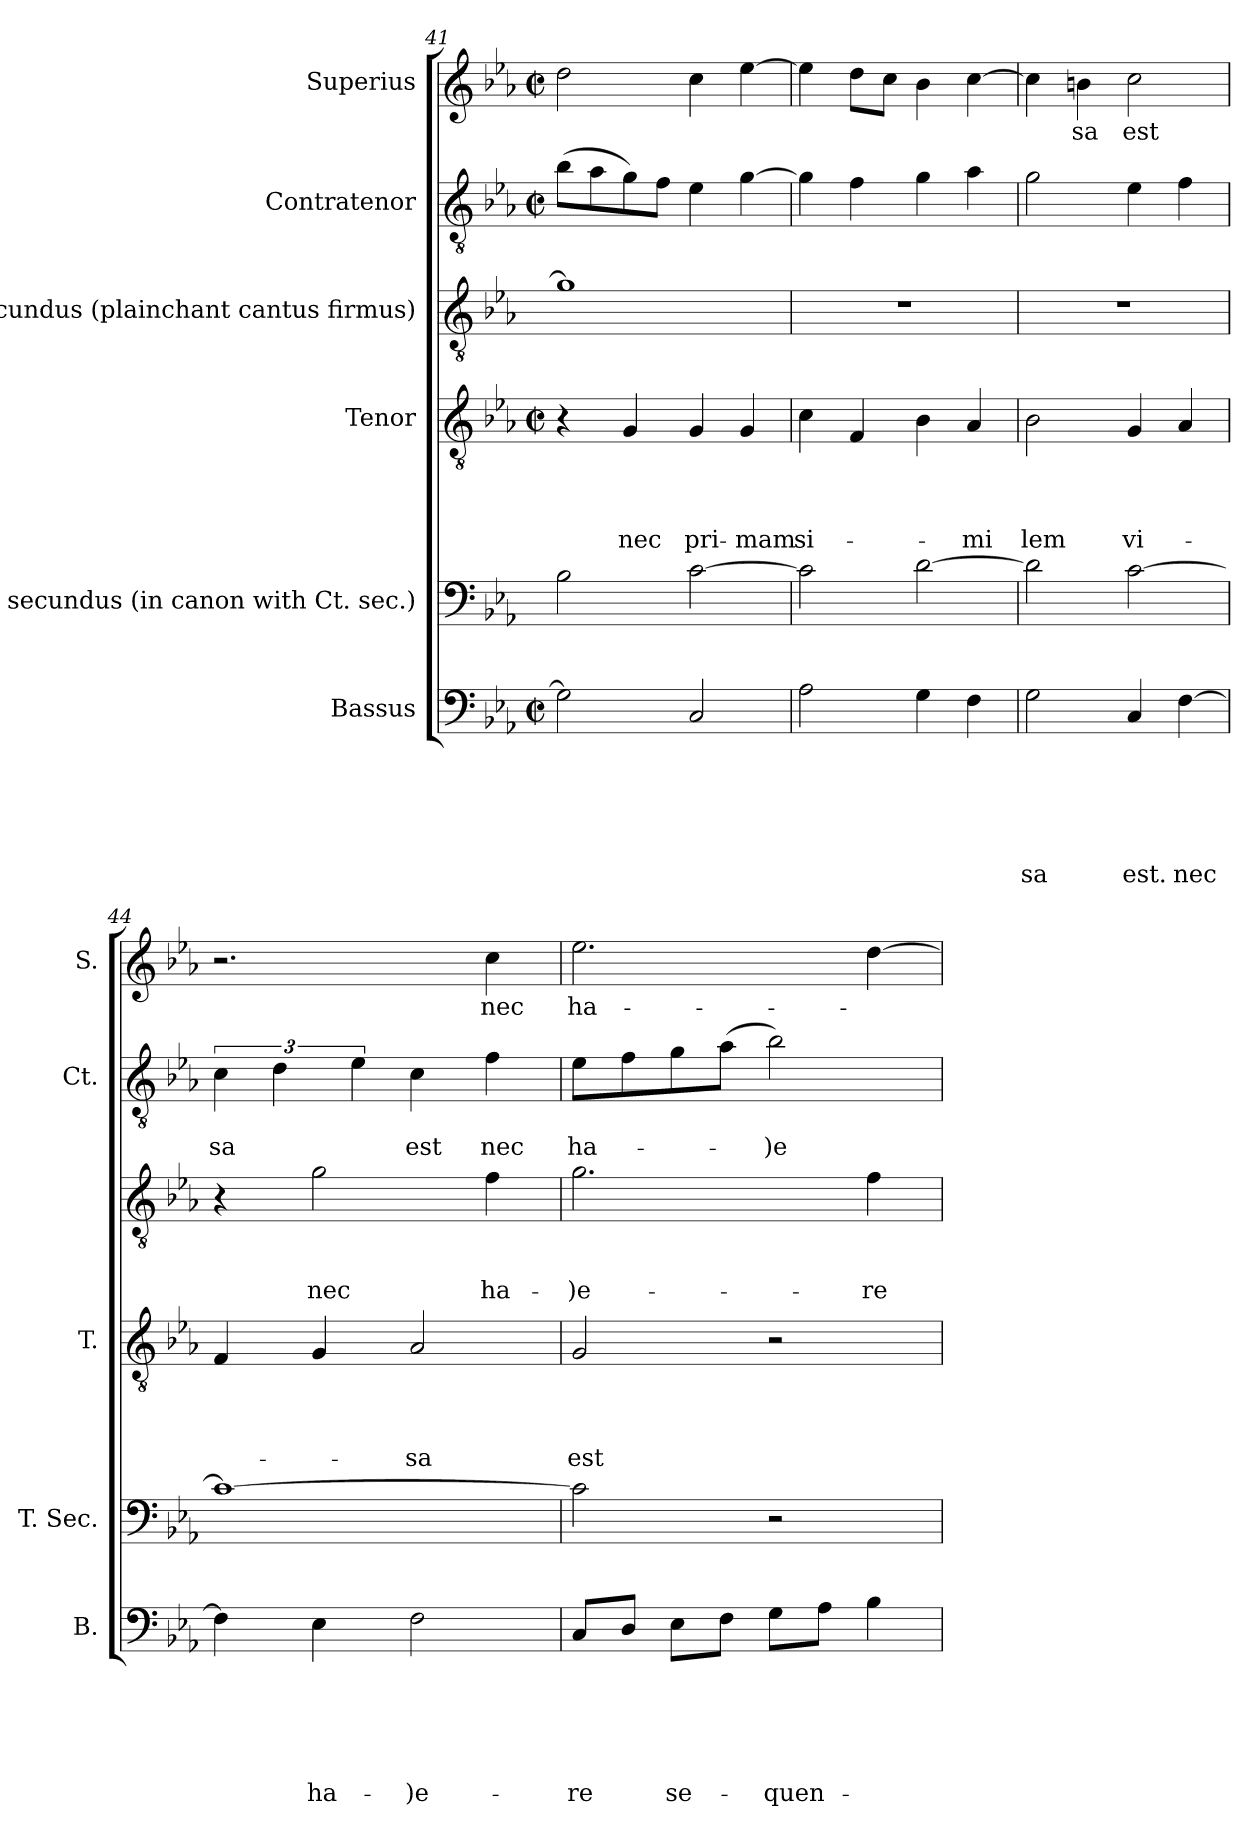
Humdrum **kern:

**kern	**text	**text	**text	**text	**text	**text	**kern	**text	**kern	**text	**text	**text	**text	**kern	**text	**text	**text	**kern	**text	**text	**kern	**text
*part6	*part6	*part6	*part6	*part6	*part6	*part6	*part5	*part5	*part4	*part4	*part4	*part4	*part4	*part3	*part3	*part3	*part3	*part2	*part2	*part2	*part1	*part1
*staff6	*staff6	*staff6	*staff6	*staff6	*staff6	*staff6	*staff5	*staff5	*staff4	*staff4	*staff4	*staff4	*staff4	*staff3	*staff3	*staff3	*staff3	*staff2	*staff2	*staff2	*staff1	*staff1
*I"Bassus	*	*	*	*	*	*	*I"Tenor secundus (in canon with Ct. sec.)	*	*I"Tenor	*	*	*	*	*I"secundus (plainchant cantus firmus)	*	*	*	*I"Contratenor	*	*	*I"Superius	*
*I'B.	*	*	*	*	*	*	*I'T. Sec.	*	*I'T.	*	*	*	*	*	*	*	*	*I'Ct.	*	*	*I'S.	*
!!LO:PB:g=z
*clefF4	*	*	*	*	*	*	*clefF4	*	*clefGv2	*	*	*	*	*clefGv2	*	*	*	*clefGv2	*	*	*clefG2	*
*k[b-e-a-]	*	*	*	*	*	*	*k[b-e-a-]	*	*k[b-e-a-]	*	*	*	*	*k[b-e-a-]	*	*	*	*k[b-e-a-]	*	*	*k[b-e-a-]	*
*E-:	*	*	*	*	*	*	*E-:	*	*E-:	*	*	*	*	*E-:	*	*	*	*E-:	*	*	*E-:	*
*M2/2	*	*	*	*	*	*	*	*	*M2/2	*	*	*	*	*	*	*	*	*M2/2	*	*	*M2/2	*
*met(c|)	*	*	*	*	*	*	*	*	*met(c|)	*	*	*	*	*	*	*	*	*met(c|)	*	*	*met(c|)	*
=41	=41	=41	=41	=41	=41	=41	=41	=41	=41	=41	=41	=41	=41	=41	=41	=41	=41	=41	=41	=41	=41	=41
2G\]	.	.	.	.	.	.	2B-\	.	4r	.	.	.	.	1g]	.	.	.	(<8b-\L	.	.	2dd\	.
.	.	.	.	.	.	.	.	.	.	.	.	.	.	.	.	.	.	8a-\	.	.	.	.
!	!	!	!	!	!	!	!	!	!	!	!	!	!LO:LY:b	!	!	!	!	!	!	!	!	!
.	.	.	.	.	.	.	.	.	4G/	.	.	.	nec	.	.	.	.	8g\)	.	.	.	.
.	.	.	.	.	.	.	.	.	.	.	.	.	.	.	.	.	.	8f\J	.	.	.	.
!	!	!	!	!	!	!	!	!	!	!	!	!	!LO:LY:b	!	!	!	!	!	!	!	!	!
2C/	.	.	.	.	.	.	[>2c\	.	4G/	.	.	.	pri-	.	.	.	.	4e-\	.	.	4cc\	.
!	!	!	!	!	!	!	!	!	!	!	!	!	!LO:LY:b	!	!	!	!	!	!	!	!	!
.	.	.	.	.	.	.	.	.	4G/	.	.	.	-mam	.	.	.	.	[>4g\	.	.	[>4ee-\	.
=42	=42	=42	=42	=42	=42	=42	=42	=42	=42	=42	=42	=42	=42	=42	=42	=42	=42	=42	=42	=42	=42	=42
!	!	!	!	!	!	!	!	!	!	!	!	!	!LO:LY:b	!	!	!	!	!	!	!	!	!
2A-\	.	.	.	.	.	.	2c\]	.	4c\	.	.	.	si-	1r	.	.	.	4g\]	.	.	4ee-\]	.
.	.	.	.	.	.	.	.	.	4F/	.	.	.	.	.	.	.	.	4f\	.	.	8dd\L	.
.	.	.	.	.	.	.	.	.	.	.	.	.	.	.	.	.	.	.	.	.	8cc\J	.
4G\	.	.	.	.	.	.	[>2d\	.	4B-\	.	.	.	.	.	.	.	.	4g\	.	.	4b-\	.
!	!	!	!	!	!	!	!	!	!	!	!	!	!LO:LY:b	!	!	!	!	!	!	!	!	!
4F\	.	.	.	.	.	.	.	.	4A-/	.	.	.	-mi	.	.	.	.	4a-\	.	.	[>4cc\	.
=43	=43	=43	=43	=43	=43	=43	=43	=43	=43	=43	=43	=43	=43	=43	=43	=43	=43	=43	=43	=43	=43	=43
!	!	!	!	!	!	!LO:LY:b	!	!	!	!	!	!	!LO:LY:b	!	!	!	!	!	!	!	!	!
2G\	.	.	.	.	.	-sa	2d\]	.	2B-\	.	.	.	lem	1r	.	.	.	2g\	.	.	4cc\]	.
!	!	!	!	!	!	!	!	!	!	!	!	!	!	!	!	!	!	!	!	!	!	!LO:LY:b
.	.	.	.	.	.	.	.	.	.	.	.	.	.	.	.	.	.	.	.	.	4bn\	-sa
!	!	!	!	!	!	!LO:LY:b	!	!	!	!	!	!	!LO:LY:b	!	!	!	!	!	!	!	!	!LO:LY:b
4C/	.	.	.	.	.	est.	[>2c\	.	4G/	.	.	.	vi-	.	.	.	.	4e-\	.	.	2cc\	est
!	!	!	!	!	!	!LO:LY:b	!	!	!	!	!	!	!	!	!	!	!	!	!	!	!	!
[>4F\	.	.	.	.	.	nec	.	.	4A-/	.	.	.	.	.	.	.	.	4f\	.	.	.	.
=44	=44	=44	=44	=44	=44	=44	=44	=44	=44	=44	=44	=44	=44	=44	=44	=44	=44	=44	=44	=44	=44	=44
!	!	!	!	!	!	!	!	!	!	!	!	!	!	!	!	!	!	!	!	!LO:LY:b	!	!
4F\]	.	.	.	.	.	.	1c_	.	4F/	.	.	.	.	4r	.	.	.	6c\	.	-sa	2.r	.
.	.	.	.	.	.	.	.	.	.	.	.	.	.	.	.	.	.	6d\	.	.	.	.
!	!	!	!	!	!	!LO:LY:b	!	!	!	!	!	!	!	!	!	!	!LO:LY:b	!	!	!	!	!
4E-\	.	.	.	.	.	ha-	.	.	4G/	.	.	.	.	2g\	.	.	nec	.	.	.	.	.
.	.	.	.	.	.	.	.	.	.	.	.	.	.	.	.	.	.	6e-\	.	.	.	.
!	!	!	!	!	!	!LO:LY:b	!	!	!	!	!	!	!LO:LY:b	!	!	!	!	!	!	!LO:LY:b	!	!
2F\	.	.	.	.	.	-)e-	.	.	2A-/	.	.	.	-sa	.	.	.	.	4c\	.	est	.	.
!	!	!	!	!	!	!	!	!	!	!	!	!	!	!	!	!	!LO:LY:b	!	!	!LO:LY:b	!	!LO:LY:b
.	.	.	.	.	.	.	.	.	.	.	.	.	.	4f\	.	.	ha-	4f\	.	nec	4cc\	nec
=45	=45	=45	=45	=45	=45	=45	=45	=45	=45	=45	=45	=45	=45	=45	=45	=45	=45	=45	=45	=45	=45	=45
!	!	!	!	!	!	!LO:LY:b	!	!	!	!	!	!	!LO:LY:b	!	!	!	!LO:LY:b	!	!	!LO:LY:b	!	!LO:LY:b
8C/L	.	.	.	.	.	-re	2c\]	.	2G/	.	.	.	est	2.g\	.	.	-)e-	8e-\L	.	ha-	2.ee-\	ha-
8D/J	.	.	.	.	.	.	.	.	.	.	.	.	.	.	.	.	.	8f\	.	.	.	.
!	!	!	!	!	!	!LO:LY:b	!	!	!	!	!	!	!	!	!	!	!	!	!	!	!	!
8E-\L	.	.	.	.	.	se-	.	.	.	.	.	.	.	.	.	.	.	8g\	.	.	.	.
8F\J	.	.	.	.	.	.	.	.	.	.	.	.	.	.	.	.	.	(<8a-\J	.	.	.	.
!	!	!	!	!	!	!LO:LY:b	!	!	!	!	!	!	!	!	!	!	!	!	!	!LO:LY:b	!	!
8G\L	.	.	.	.	.	-quen-	2r	.	2r	.	.	.	.	.	.	.	.	2b-\)	.	-)e-	.	.
8A-\J	.	.	.	.	.	.	.	.	.	.	.	.	.	.	.	.	.	.	.	.	.	.
!	!	!	!	!	!	!	!	!	!	!	!	!	!	!	!	!	!LO:LY:b	!	!	!	!	!
4B-\	.	.	.	.	.	.	.	.	.	.	.	.	.	4f\	.	.	-re	.	.	.	[>4dd\	.
=	=	=	=	=	=	=	=	=	=	=	=	=	=	=	=	=	=	=	=	=	=	=
*-	*-	*-	*-	*-	*-	*-	*-	*-	*-	*-	*-	*-	*-	*-	*-	*-	*-	*-	*-	*-	*-	*-
